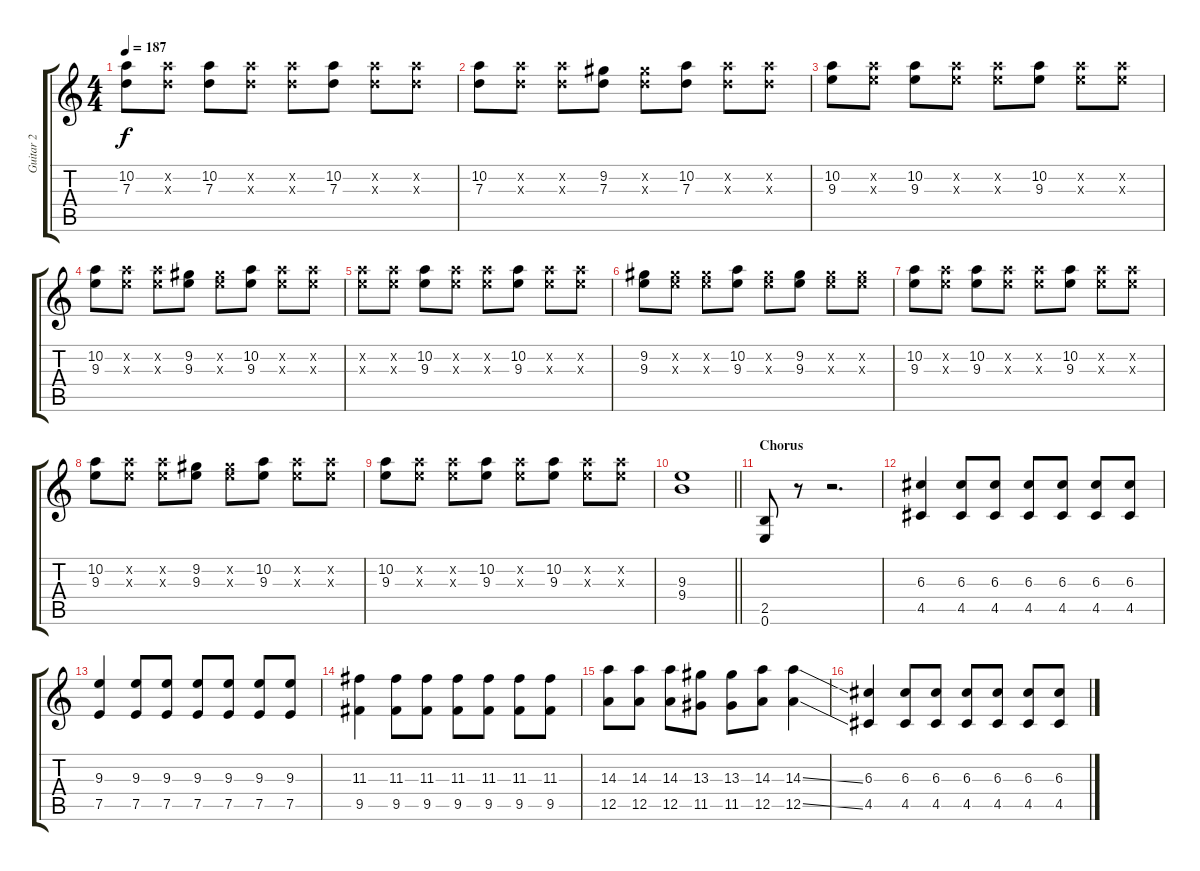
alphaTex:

\track ("Guitar 2" "Guitar 2") {instrument overdrivenguitar}
\staff {score tabs}
\tuning (E4 B3 G3 D3 A2 E2) {hide}
\ts (4 4)
\tempo 187
\clef g2
\ks c
(10.2 7.3).8{dy f} (10.2{x} 7.3{x}).8 (10.2 7.3).8 (10.2{x} 7.3{x}).8 (10.2{x} 7.3{x}).8 (10.2 7.3).8 (10.2{x} 7.3{x}).8 (10.2{x} 7.3{x}).8 |
(10.2 7.3).8 (10.2{x} 7.3{x}).8 (10.2{x} 7.3{x}).8 (9.2 7.3).8 (9.2{x} 7.3{x}).8 (10.2 7.3).8 (10.2{x} 7.3{x}).8 (10.2{x} 7.3{x}).8 |
(10.2 9.3).8 (10.2{x} 9.3{x}).8 (10.2 9.3).8 (10.2{x} 9.3{x}).8 (10.2{x} 9.3{x}).8 (10.2 9.3).8 (10.2{x} 9.3{x}).8 (10.2{x} 9.3{x}).8 |
(10.2 9.3).8 (10.2{x} 9.3{x}).8 (10.2{x} 9.3{x}).8 (9.2 9.3).8 (9.2{x} 9.3{x}).8 (10.2 9.3).8 (10.2{x} 9.3{x}).8 (10.2{x} 9.3{x}).8 |
(10.2{x} 9.3{x}).8 (10.2{x} 9.3{x}).8 (10.2 9.3).8 (10.2{x} 9.3{x}).8 (10.2{x} 9.3{x}).8 (10.2 9.3).8 (10.2{x} 9.3{x}).8 (10.2{x} 9.3{x}).8 |
(9.2 9.3).8 (9.2{x} 9.3{x}).8 (9.2{x} 9.3{x}).8 (10.2 9.3).8 (9.2{x} 9.3{x}).8 (9.2 9.3).8 (9.2{x} 9.3{x}).8 (9.2{x} 9.3{x}).8 |
(10.2 9.3).8 (10.2{x} 9.3{x}).8 (10.2 9.3).8 (10.2{x} 9.3{x}).8 (10.2{x} 9.3{x}).8 (10.2 9.3).8 (10.2{x} 9.3{x}).8 (10.2{x} 9.3{x}).8 |
(10.2 9.3).8 (10.2{x} 9.3{x}).8 (10.2{x} 9.3{x}).8 (9.2 9.3).8 (9.2{x} 9.3{x}).8 (10.2 9.3).8 (10.2{x} 9.3{x}).8 (10.2{x} 9.3{x}).8 |
(10.2 9.3).8 (10.2{x} 9.3{x}).8 (10.2{x} 9.3{x}).8 (10.2 9.3).8 (10.2{x} 9.3{x}).8 (10.2 9.3).8 (10.2{x} 9.3{x}).8 (10.2{x} 9.3{x}).8 |
\barLineRight lightlight
(9.3 9.4).1 |
\section ("" "Chorus")
(2.5 0.6).8 r.8 r.2{d} |
(6.3 4.5).4 (6.3 4.5).8 (6.3 4.5).8 (6.3 4.5).8 (6.3 4.5).8 (6.3 4.5).8 (6.3 4.5).8 |
(9.3 7.5).4 (9.3 7.5).8 (9.3 7.5).8 (9.3 7.5).8 (9.3 7.5).8 (9.3 7.5).8 (9.3 7.5).8 |
(11.3 9.5).4 (11.3 9.5).8 (11.3 9.5).8 (11.3 9.5).8 (11.3 9.5).8 (11.3 9.5).8 (11.3 9.5).8 |
(14.3 12.5).8 (14.3 12.5).8 (14.3 12.5).8 (13.3 11.5).8 (13.3 11.5).8 (14.3 12.5).8 (14.3{ss} 12.5{ss}).4 |
(6.3 4.5).4 (6.3 4.5).8 (6.3 4.5).8 (6.3 4.5).8 (6.3 4.5).8 (6.3 4.5).8 (6.3 4.5).8
